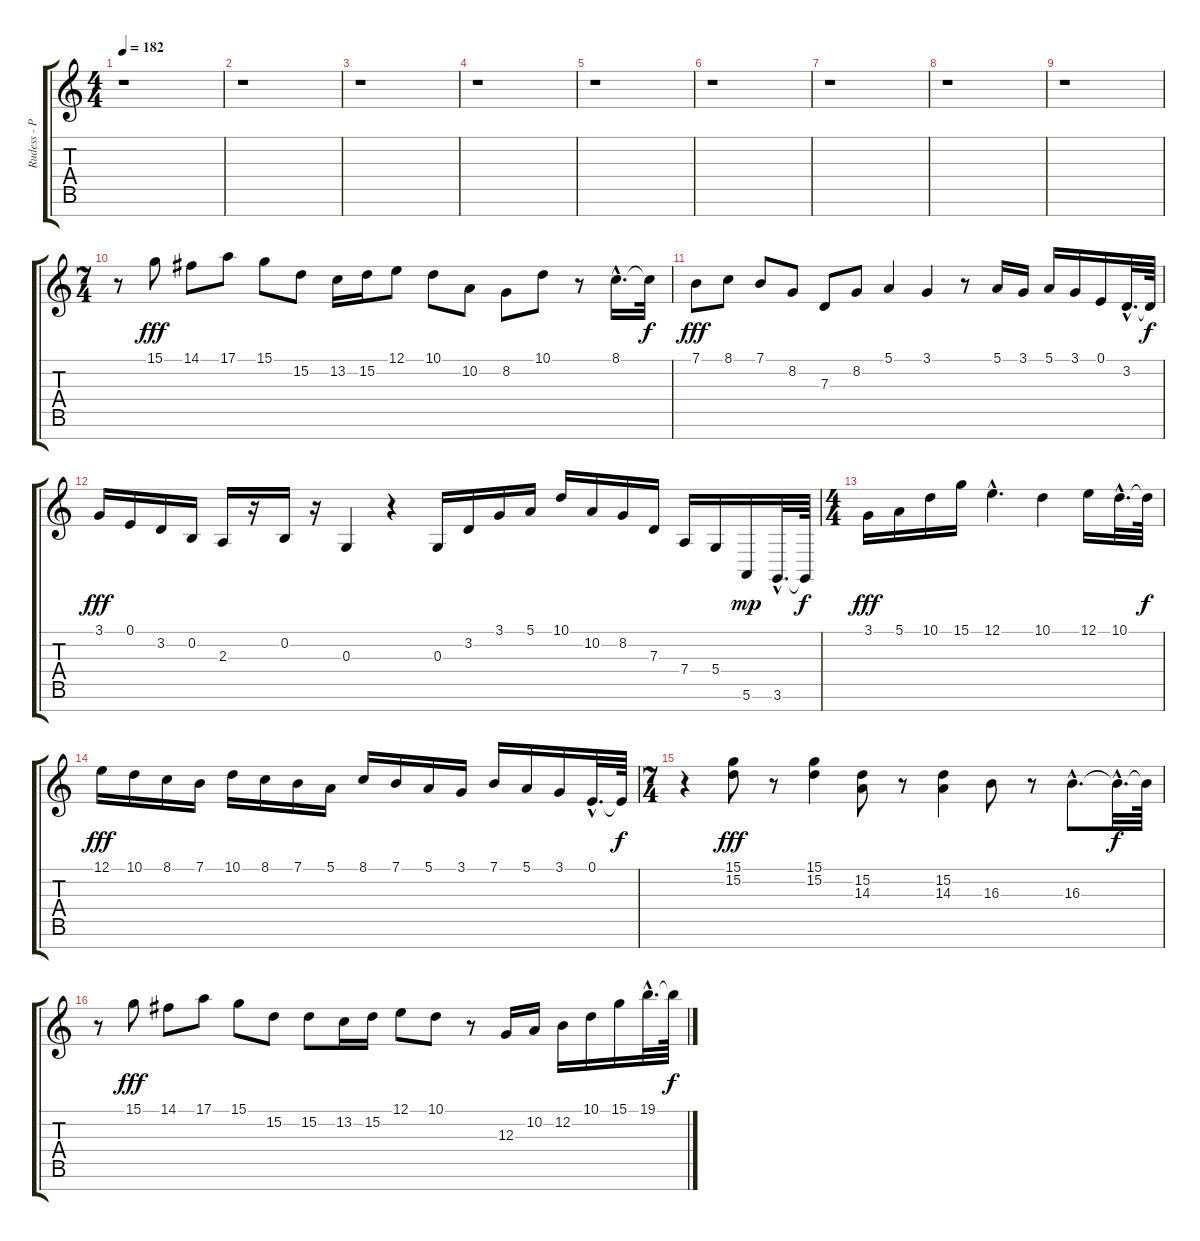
\track ("Rudess - Piano 1" "Rudess - P") {instrument acousticgrandpiano}
\staff {score tabs}
\tuning (E4 B3 G3 D3 A2 E2 B1) {hide}
\ts (4 4)
\tempo 182
\clef g2
\ks c
r.1{dy f} |
r.1 |
r.1 |
r.1 |
r.1 |
r.1 |
r.1 |
r.1 |
r.1 |
\ts (7 4)
r.8 15.1.8{dy fff} 14.1.8 17.1.8 15.1.8 15.2.8 13.2.16 15.2.16 12.1.8 10.1.8 10.2.8 8.2.8 10.1.8 r.8 8.1{hac}.16{d} 8.1{t}.32{dy f} |
7.1.8{dy fff} 8.1.8 7.1.8 8.2.8 7.3.8 8.2.8 5.1.4 3.1.4 r.8 5.1.16 3.1.16 5.1.16 3.1.16 0.1.16 3.2{hac}.32{d} 3.2{t}.64{dy f} |
3.1.16{dy fff} 0.1.16 3.2.16 0.2.16 2.3.16 r.16 0.2.16 r.16 0.3.4 r.4 0.3.16 3.2.16 3.1.16 5.1.16 10.1.16 10.2.16 8.2.16 7.3.16 7.4.16 5.4.16 5.6.16{dy mp} 3.6{hac}.32{d} 3.6{t}.64{dy f} |
\ts (4 4)
3.1.16{dy fff} 5.1.16 10.1.16 15.1.16 12.1{hac}.4{d} 10.1.4 12.1.16 10.1{hac}.32{d} 10.1{t}.64{dy f} |
12.1.16{dy fff} 10.1.16 8.1.16 7.1.16 10.1.16 8.1.16 7.1.16 5.1.16 8.1.16 7.1.16 5.1.16 3.1.16 7.1.16 5.1.16 3.1.16 0.1{hac}.32{d} 0.1{t}.64{dy f} |
\ts (7 4)
r.4 (15.1 15.2).8{dy fff} r.8 (15.1 15.2).4 (15.2 14.3).8 r.8 (15.2 14.3).4 16.3.8 r.8 16.3{hac}.8{d} 16.3{hac t}.32{d dy f} 16.3{t}.64 |
r.8 15.1.8{dy fff} 14.1.8 17.1.8 15.1.8 15.2.8 15.2.8 13.2.16 15.2.16 12.1.8 10.1.8 r.8 12.3.16 10.2.16 12.2.16 10.1.16 15.1.16 19.1{hac}.32{d} 19.1{t}.64{dy f}
